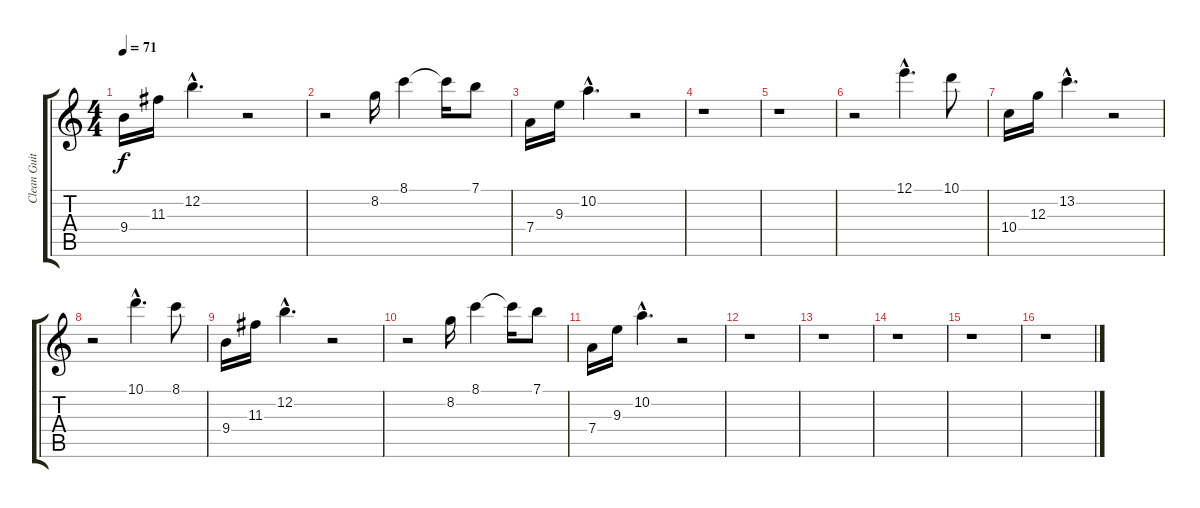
\track ("Clean Guitar" "Clean Guit") {instrument acousticguitarsteel}
\staff {score tabs}
\tuning (E4 B3 G3 D3 A2 E2) {hide}
\ts (4 4)
\tempo 71
\clef g2
\ks c
9.4.16{dy f} 11.3.16 12.2{hac}.4{d} r.2 |
r.2 8.2.16 8.1.4 8.1{t}.16 7.1.8 |
7.4.16 9.3.16 10.2{hac}.4{d} r.2 |
r.1 |
r.1 |
r.2 12.1{hac}.4{d} 10.1.8 |
10.4.16 12.3.16 13.2{hac}.4{d} r.2 |
r.2 10.1{hac}.4{d} 8.1.8 |
9.4.16 11.3.16 12.2{hac}.4{d} r.2 |
r.2 8.2.16 8.1.4 8.1{t}.16 7.1.8 |
7.4.16 9.3.16 10.2{hac}.4{d} r.2 |
r.1 |
r.1 |
r.1 |
r.1 |
r.1
